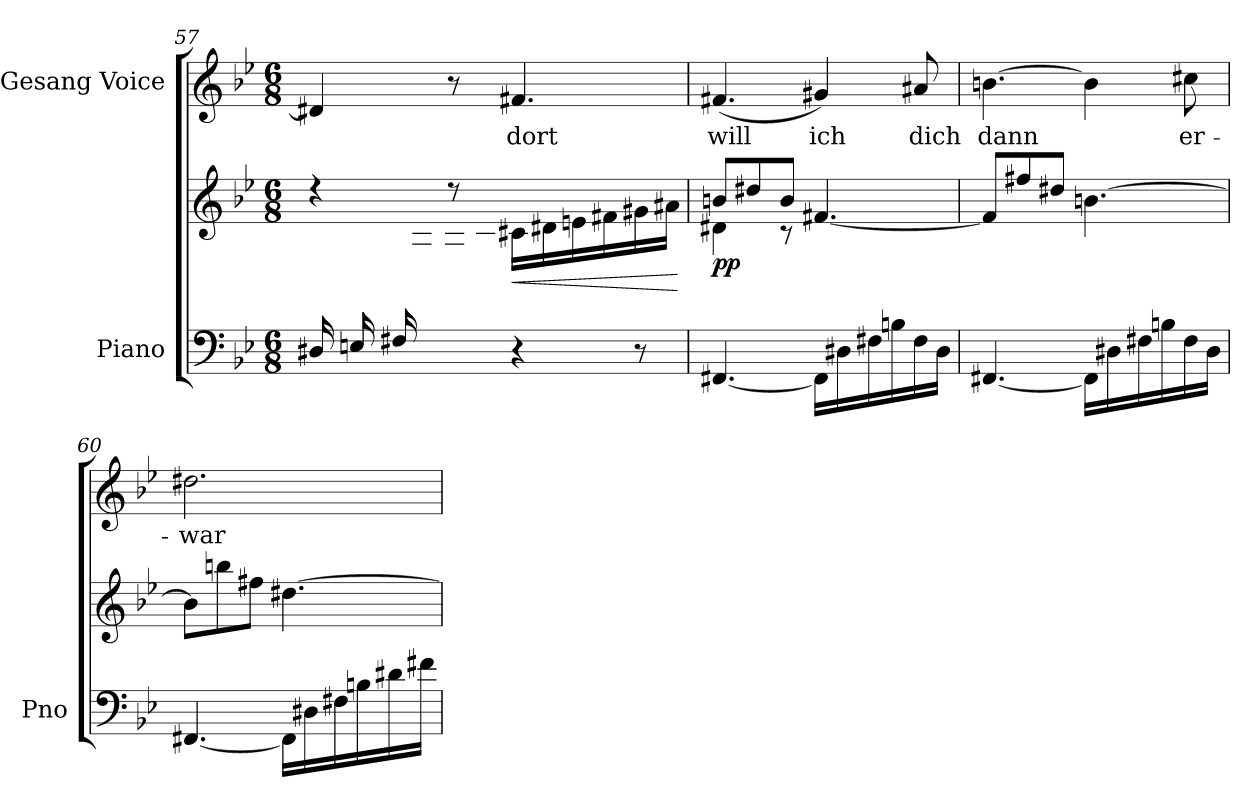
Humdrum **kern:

**kern	**kern	**dynam	**kern	**text
*part2	*part2	*part2	*part1	*part1
*staff3	*staff2	*staff2/3	*staff1	*staff1
*I"Piano	*	*	*I"Gesang Voice	*
*I'Pno	*	*	*	*
!!LO:LB:g=z
*clefF4	*clefG2	*	*clefG2	*
*k[b-e-]	*k[b-e-]	*	*k[b-e-]	*
*M6/8	*M6/8	*	*M6/8	*
=57	=57	=57	=57	=57
*	*^	*	*	*
16D#X/LL	4r	8.ryy	.	4d#X/]	.
16En/	.	.	.	.	.
16F#X/	.	.	.	.	.
8.ryy	.	16G#X\	.	.	.
.	8r	16A#X\	.	8r	.
.	.	16Bn\JJ	.	.	.
!	!	!	!LO:HP:b	!	!LO:LY:b
4r	16c#X\LL	4.ryy	<	4.f#X/	dort
.	16d#X\	.	.	.	.
.	16en\	.	.	.	.
.	16f#X\	.	.	.	.
8r	16g#X\	.	.	.	.
.	16a#X\JJ	.	.	.	.
*	*v	*v	*	*	*
.	.	[	.	.
=58	=58	=58	=58	=58
*	*^	*	*	*
!	!	!	!LO:DY:b	!	!LO:LY:b
[<4.FF#X/	8bn/L	4d#X\	pp	(4.f#X/	will
.	8dd#X/	.	.	.	.
.	8b/J	8r	.	.	.
!	!	!	!	!	!LO:LY:b
16FF#\LL]	[4.f#X/	4.ryy	.	4g#X/)	ich
16D#X\	.	.	.	.	.
16F#X\	.	.	.	.	.
16Bn\	.	.	.	.	.
!	!	!	!	!	!LO:LY:b
16F#\	.	.	.	8a#X/	dich
16D#\JJ	.	.	.	.	.
*	*v	*v	*	*	*
=59	=59	=59	=59	=59
!	!	!	!	!LO:LY:b
[<4.FF#X/	8f#/L]	.	[4.bn\	dann
.	8ff#X/	.	.	.
.	8dd#X/J	.	.	.
16FF#\LL]	[4.bn\	.	4b\]	.
16D#X\	.	.	.	.
16F#X\	.	.	.	.
16Bn\	.	.	.	.
!	!	!	!	!LO:LY:b
16F#\	.	.	8cc#X\	er-
16D#\JJ	.	.	.	.
=60	=60	=60	=60	=60
!	!	!	!	!LO:LY:b
[<4.FF#X/	8b\L]	.	2.dd#X\	-war-
.	8bbn\	.	.	.
.	8ff#X\J	.	.	.
16FF#\LL]	[4.dd#X\	.	.	.
16D#X\	.	.	.	.
16F#X\	.	.	.	.
16Bn\	.	.	.	.
16d#X\	.	.	.	.
16f#X\JJ	.	.	.	.
=	=	=	=	=
*-	*-	*-	*-	*-
